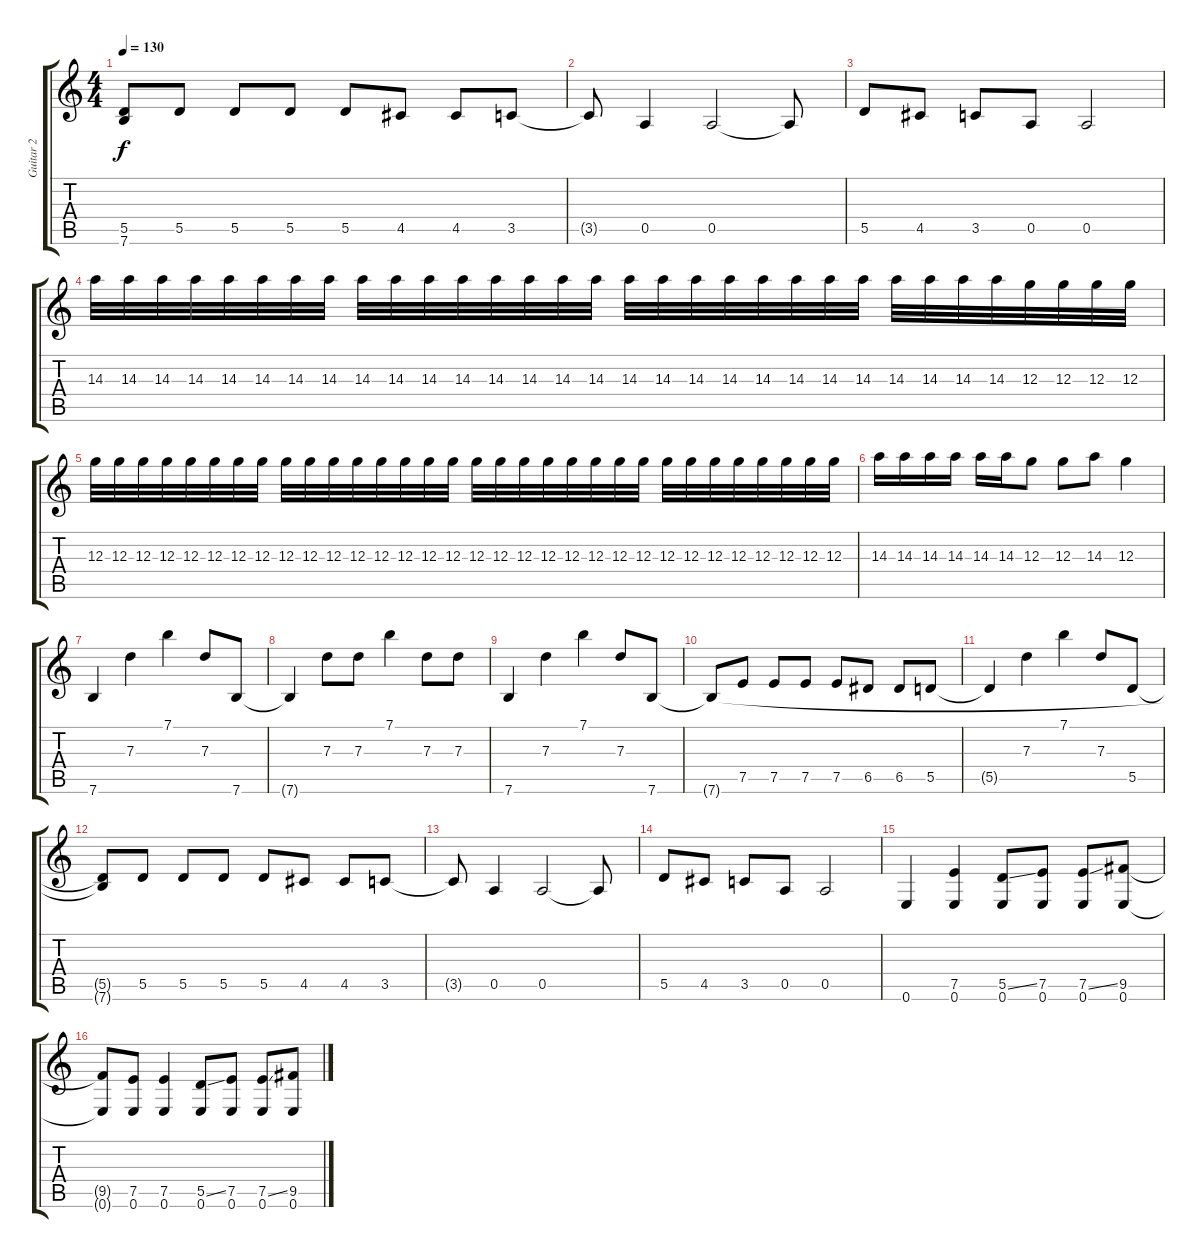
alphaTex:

\track ("Guitar 2" "Guitar 2") {instrument distortionguitar}
\staff {score tabs}
\tuning (E4 B3 G3 D3 A2 E2) {hide}
\ts (4 4)
\tempo 130
\clef g2
\ks c
(5.5{t} 7.6{t}).8{dy f} 5.5.8 5.5.8 5.5.8 5.5.8 4.5.8 4.5.8 3.5.8 |
3.5{t}.8 0.5.4 0.5.2 0.5{t}.8 |
5.5.8 4.5.8 3.5.8 0.5.8 0.5.2 |
14.3.32 14.3.32 14.3.32 14.3.32 14.3.32 14.3.32 14.3.32 14.3.32 14.3.32 14.3.32 14.3.32 14.3.32 14.3.32 14.3.32 14.3.32 14.3.32 14.3.32 14.3.32 14.3.32 14.3.32 14.3.32 14.3.32 14.3.32 14.3.32 14.3.32 14.3.32 14.3.32 14.3.32 12.3.32 12.3.32 12.3.32 12.3.32 |
12.3.32 12.3.32 12.3.32 12.3.32 12.3.32 12.3.32 12.3.32 12.3.32 12.3.32 12.3.32 12.3.32 12.3.32 12.3.32 12.3.32 12.3.32 12.3.32 12.3.32 12.3.32 12.3.32 12.3.32 12.3.32 12.3.32 12.3.32 12.3.32 12.3.32 12.3.32 12.3.32 12.3.32 12.3.32 12.3.32 12.3.32 12.3.32 |
14.3.16 14.3.16 14.3.16 14.3.16 14.3.16 14.3.16 12.3.8 12.3.8 14.3.8 12.3.4 |
7.6.4 7.3.4 7.1.4 7.3.8 7.6.8 |
7.6{t}.4 7.3.8 7.3.8 7.1.4 7.3.8 7.3.8 |
7.6.4 7.3.4 7.1.4 7.3.8 7.6.8 |
7.6{t}.8 7.5.8 7.5.8 7.5.8 7.5.8 6.5.8 6.5.8 5.5.8 |
5.5{t}.4 7.3.4 7.1.4 7.3.8 5.5.8 |
(5.5{t} 7.6{t}).8 5.5.8 5.5.8 5.5.8 5.5.8 4.5.8 4.5.8 3.5.8 |
3.5{t}.8 0.5.4 0.5.2 0.5{t}.8 |
5.5.8 4.5.8 3.5.8 0.5.8 0.5.2 |
0.6.4 (7.5 0.6).4 (5.5{ss} 0.6).8 (7.5 0.6).8 (7.5{ss} 0.6).8 (9.5 0.6).8 |
(9.5{t} 0.6{t}).8 (7.5 0.6).8 (7.5 0.6).4 (5.5{ss} 0.6).8 (7.5 0.6).8 (7.5{ss} 0.6).8 (9.5 0.6).8
